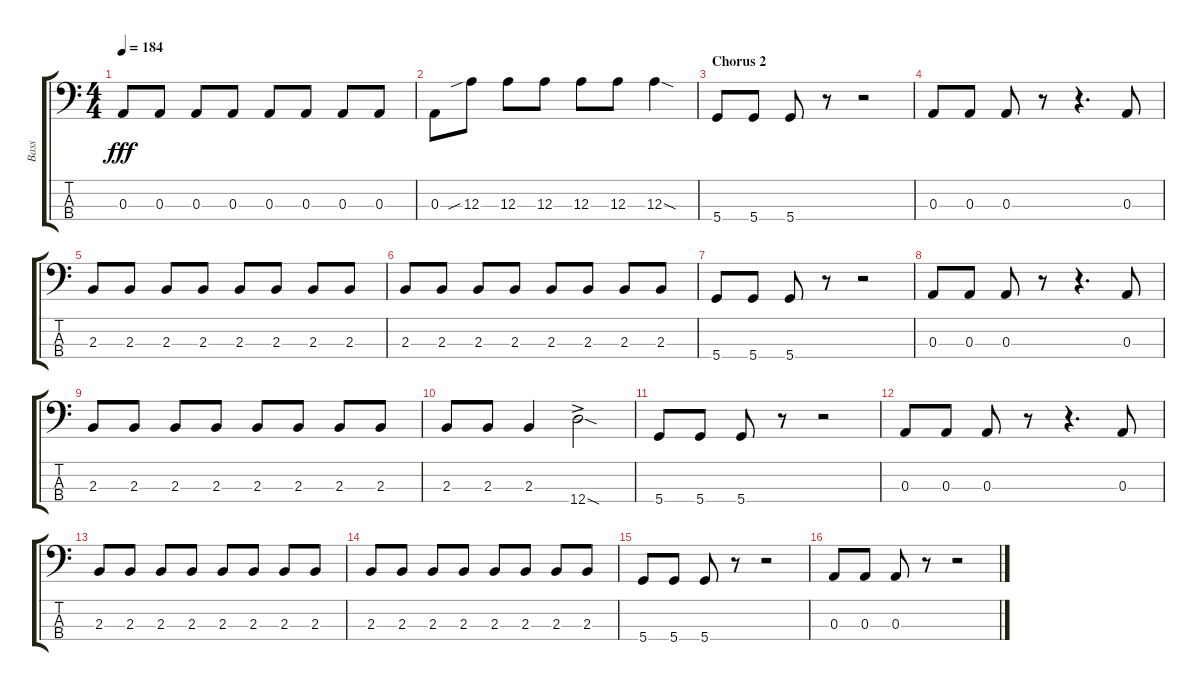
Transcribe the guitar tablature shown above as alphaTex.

\track ("Bass" "Bass") {instrument electricbassfinger}
\staff {score tabs}
\tuning (G2 D2 A1 D1) {hide}
\ts (4 4)
\tempo 184
\clef f4
\ks c
0.3.8{dy fff} 0.3.8 0.3.8 0.3.8 0.3.8 0.3.8 0.3.8 0.3.8 |
0.3.8 12.3{sib}.8 12.3.8 12.3.8 12.3.8 12.3.8 12.3{sod}.4 |
\section ("" "Chorus 2")
5.4.8 5.4.8 5.4.8 r.8 r.2 |
0.3.8 0.3.8 0.3.8 r.8 r.4{d} 0.3.8 |
2.3.8 2.3.8 2.3.8 2.3.8 2.3.8 2.3.8 2.3.8 2.3.8 |
2.3.8 2.3.8 2.3.8 2.3.8 2.3.8 2.3.8 2.3.8 2.3.8 |
5.4.8 5.4.8 5.4.8 r.8 r.2 |
0.3.8 0.3.8 0.3.8 r.8 r.4{d} 0.3.8 |
2.3.8 2.3.8 2.3.8 2.3.8 2.3.8 2.3.8 2.3.8 2.3.8 |
2.3.8 2.3.8 2.3.4 12.4{sod ac}.2 |
5.4.8 5.4.8 5.4.8 r.8 r.2 |
0.3.8 0.3.8 0.3.8 r.8 r.4{d} 0.3.8 |
2.3.8 2.3.8 2.3.8 2.3.8 2.3.8 2.3.8 2.3.8 2.3.8 |
2.3.8 2.3.8 2.3.8 2.3.8 2.3.8 2.3.8 2.3.8 2.3.8 |
5.4.8 5.4.8 5.4.8 r.8 r.2 |
0.3.8 0.3.8 0.3.8 r.8 r.2
